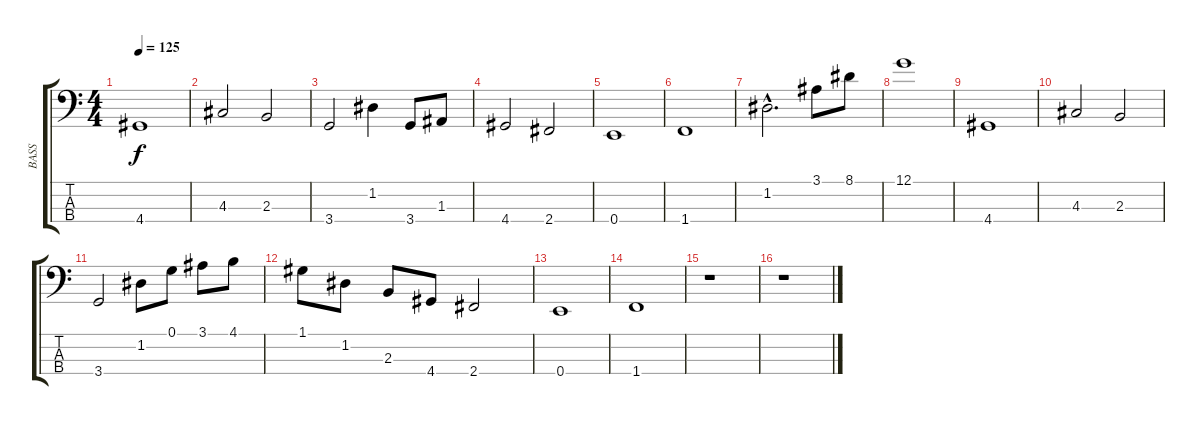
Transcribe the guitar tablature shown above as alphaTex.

\track ("BASS" "BASS") {instrument electricbassfinger}
\staff {score tabs}
\tuning (G2 D2 A1 E1) {hide}
\ts (4 4)
\tempo 125
\clef f4
\ks c
4.4.1{dy f} |
4.3.2 2.3.2 |
3.4.2 1.2.4 3.4.8 1.3.8 |
4.4.2 2.4.2 |
0.4.1 |
1.4.1 |
1.2{hac}.2{d} 3.1.8 8.1.8 |
12.1.1 |
4.4.1 |
4.3.2 2.3.2 |
3.4.2 1.2.8 0.1.8 3.1.8 4.1.8 |
1.1.8 1.2.8 2.3.8 4.4.8 2.4.2 |
0.4.1 |
1.4.1 |
r.1 |
r.1
